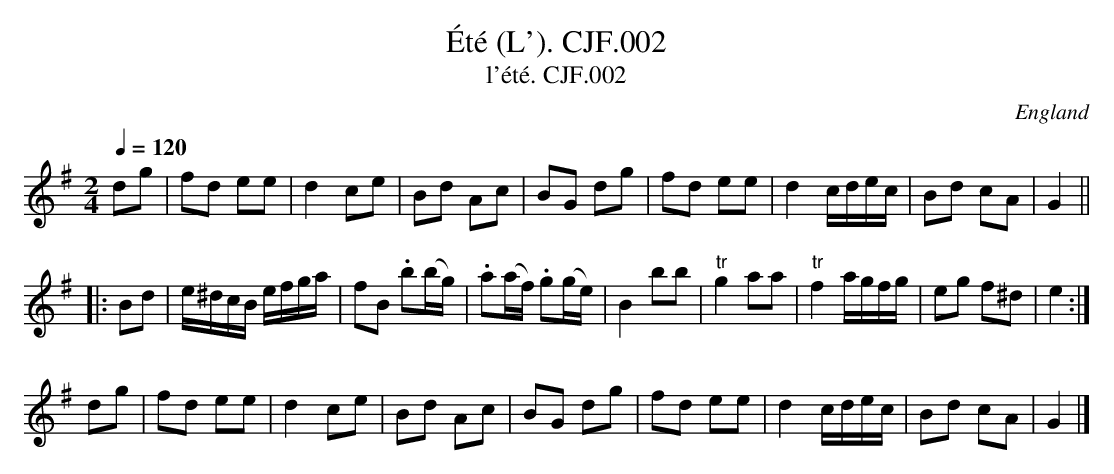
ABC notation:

X:1
T:Été (L'). CJF.002
T:l'été. CJF.002
O:England
M:2/4
L:1/8
Q:1/4=120
K:G major
dg|fd ee|d2ce|Bd Ac|BG dg|\
fd ee|d2c/d/e/c/|Bd cA|G2||!
|:Bd|e/^d/c/B/ e/f/g/a/|fB .b(b/g/)|.a(a/f/) .g(g/e/)|B2bb|\
"tr"g2aa|"tr"f2a/g/f/g/|\eg f^d|e2:|!
dg|fd ee|d2ce|Bd Ac|BG dg|\
fd ee|d2c/d/e/c/|Bd cA|G2|]
